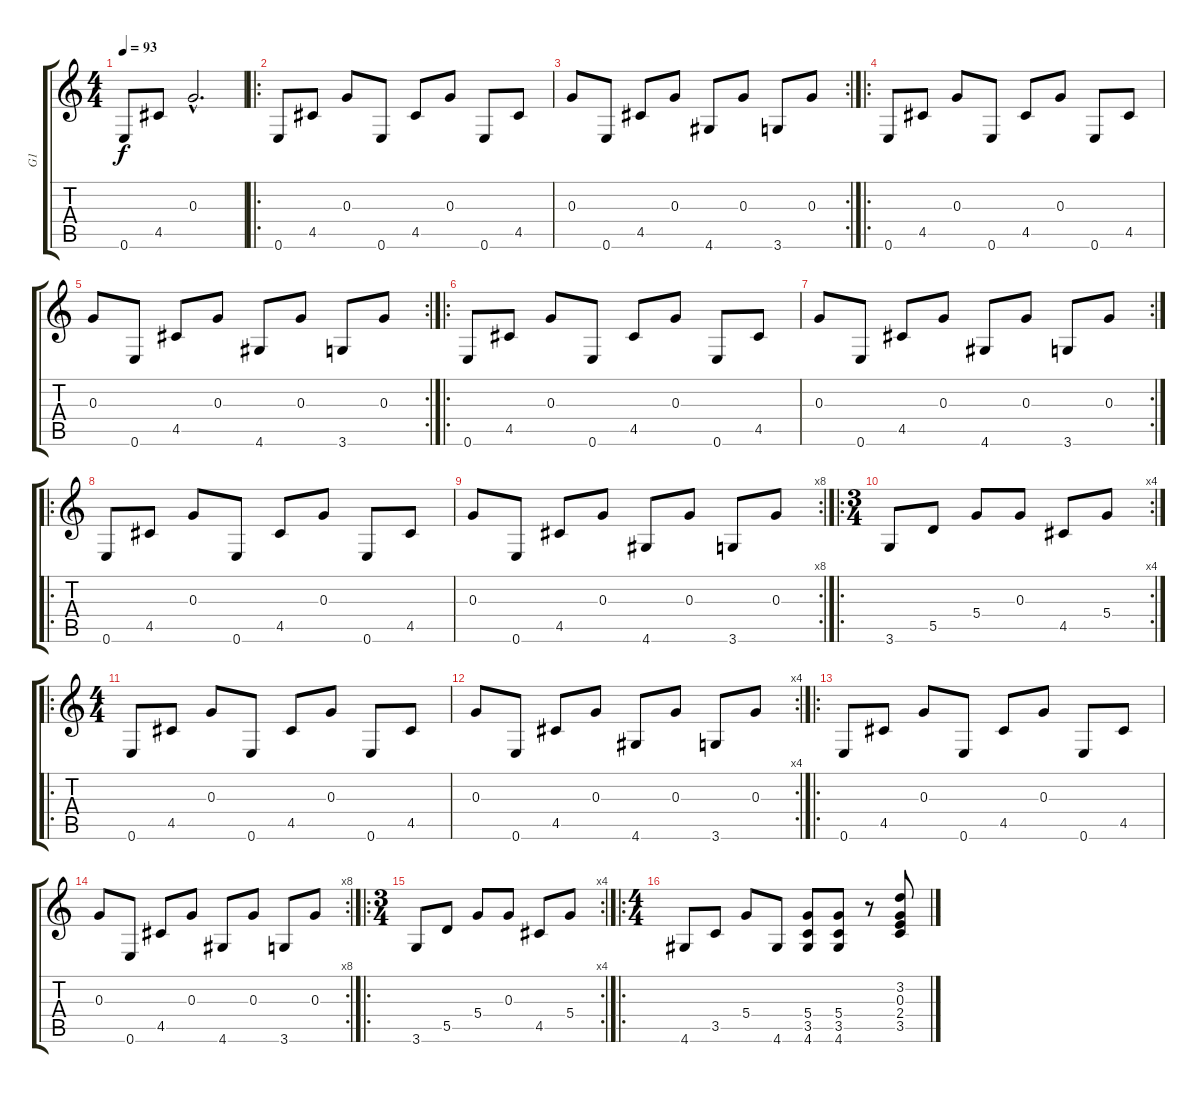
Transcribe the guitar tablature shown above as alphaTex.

\track ("G1" "G1") {instrument acousticguitarnylon}
\staff {score tabs}
\tuning (E4 B3 G3 D3 A2 E2) {hide}
\ts (4 4)
\tempo 93
\clef g2
\ks c
0.6.8{dy f instrument acousticguitarnylon} 4.5.8 0.3{hac}.2{d} |
\ro
0.6.8 4.5.8 0.3.8 0.6.8 4.5.8 0.3.8 0.6.8 4.5.8 |
\rc 2
0.3.8 0.6.8 4.5.8 0.3.8 4.6.8 0.3.8 3.6.8 0.3.8 |
\ro
0.6.8 4.5.8 0.3.8 0.6.8 4.5.8 0.3.8 0.6.8 4.5.8 |
\rc 2
0.3.8 0.6.8 4.5.8 0.3.8 4.6.8 0.3.8 3.6.8 0.3.8 |
\ro
0.6.8 4.5.8 0.3.8 0.6.8 4.5.8 0.3.8 0.6.8 4.5.8 |
\rc 2
0.3.8 0.6.8 4.5.8 0.3.8 4.6.8 0.3.8 3.6.8 0.3.8 |
\ro
0.6.8 4.5.8 0.3.8 0.6.8 4.5.8 0.3.8 0.6.8 4.5.8 |
\rc 8
0.3.8 0.6.8 4.5.8 0.3.8 4.6.8 0.3.8 3.6.8 0.3.8 |
\ro
\rc 4
\ts (3 4)
3.6.8 5.5.8 5.4.8 0.3.8 4.5.8 5.4.8 |
\ro
\ts (4 4)
0.6.8 4.5.8 0.3.8 0.6.8 4.5.8 0.3.8 0.6.8 4.5.8 |
\rc 4
0.3.8 0.6.8 4.5.8 0.3.8 4.6.8 0.3.8 3.6.8 0.3.8 |
\ro
0.6.8 4.5.8 0.3.8 0.6.8 4.5.8 0.3.8 0.6.8 4.5.8 |
\rc 8
0.3.8 0.6.8 4.5.8 0.3.8 4.6.8 0.3.8 3.6.8 0.3.8 |
\ro
\rc 4
\ts (3 4)
3.6.8 5.5.8 5.4.8 0.3.8 4.5.8 5.4.8 |
\ro
\ts (4 4)
4.6.8 3.5.8 5.4.8 4.6.8 (5.4 3.5 4.6).8 (5.4 3.5 4.6).8 r.8 (3.2 0.3 2.4 3.5).8
